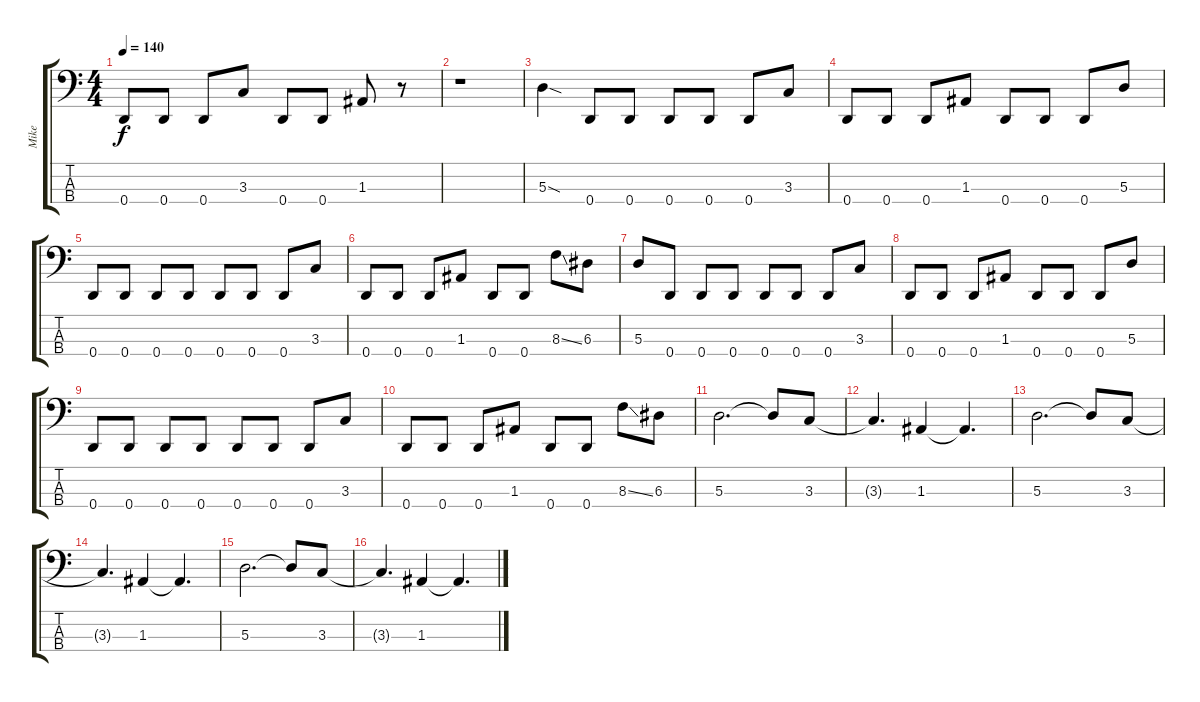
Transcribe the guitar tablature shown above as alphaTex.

\track ("Mike" "Mike") {instrument electricbasspick}
\staff {score tabs}
\tuning (G2 D2 A1 D1) {hide}
\ts (4 4)
\tempo 140
\clef f4
\ks c
0.4.8{dy f} 0.4.8 0.4.8 3.3.8 0.4.8 0.4.8 1.3.8 r.8 |
r.1 |
5.3{sod}.4 0.4.8 0.4.8 0.4.8 0.4.8 0.4.8 3.3.8 |
0.4.8 0.4.8 0.4.8 1.3.8 0.4.8 0.4.8 0.4.8 5.3.8 |
0.4.8 0.4.8 0.4.8 0.4.8 0.4.8 0.4.8 0.4.8 3.3.8 |
0.4.8 0.4.8 0.4.8 1.3.8 0.4.8 0.4.8 8.3{ss}.8 6.3.8 |
5.3.8 0.4.8 0.4.8 0.4.8 0.4.8 0.4.8 0.4.8 3.3.8 |
0.4.8 0.4.8 0.4.8 1.3.8 0.4.8 0.4.8 0.4.8 5.3.8 |
0.4.8 0.4.8 0.4.8 0.4.8 0.4.8 0.4.8 0.4.8 3.3.8 |
0.4.8 0.4.8 0.4.8 1.3.8 0.4.8 0.4.8 8.3{ss}.8 6.3.8 |
5.3.2{d} 5.3{t}.8 3.3.8 |
3.3{t}.4{d} 1.3.4 1.3{t}.4{d} |
5.3.2{d} 5.3{t}.8 3.3.8 |
3.3{t}.4{d} 1.3.4 1.3{t}.4{d} |
5.3.2{d} 5.3{t}.8 3.3.8 |
3.3{t}.4{d} 1.3.4 1.3{t}.4{d}
